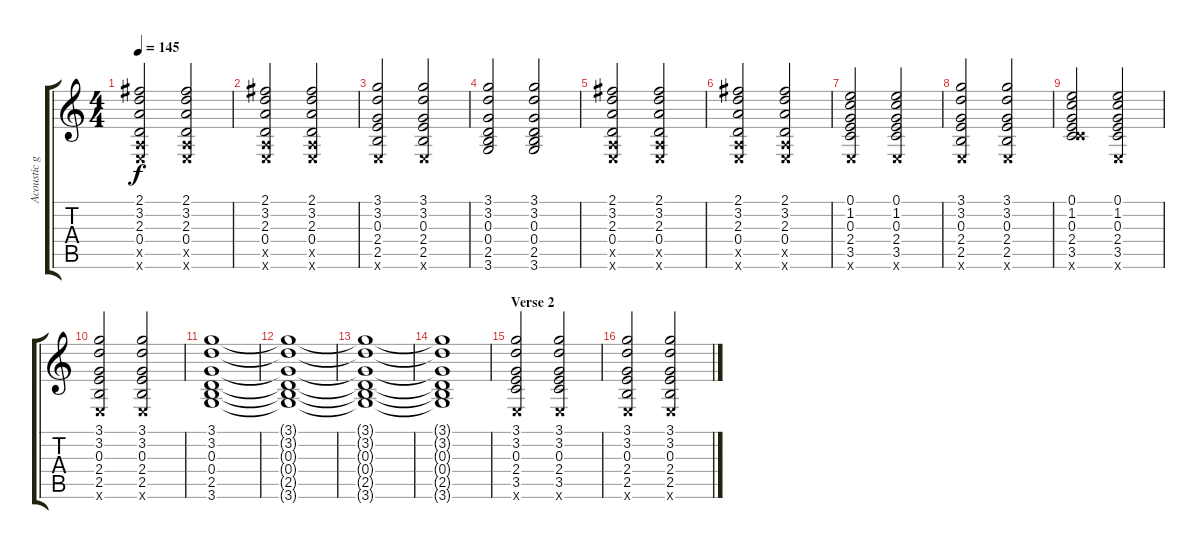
\track ("Acoustic guitar" "Acoustic g") {instrument acousticguitarsteel}
\staff {score tabs}
\tuning (E4 B3 G3 D3 A2 E2) {hide}
\ts (4 4)
\tempo 145
\clef g2
\ks c
(2.1 3.2 2.3 0.4 0.5{x} 0.6{x}).2{dy f} (2.1 3.2 2.3 0.4 0.5{x} 0.6{x}).2 |
(2.1 3.2 2.3 0.4 0.5{x} 0.6{x}).2 (2.1 3.2 2.3 0.4 0.5{x} 0.6{x}).2 |
(3.1 3.2 0.3 2.4 2.5 0.6{x}).2 (3.1 3.2 0.3 2.4 2.5 0.6{x}).2 |
(3.1 3.2 0.3 0.4 2.5 3.6).2 (3.1 3.2 0.3 0.4 2.5 3.6).2 |
(2.1 3.2 2.3 0.4 0.5{x} 0.6{x}).2 (2.1 3.2 2.3 0.4 0.5{x} 0.6{x}).2 |
(2.1 3.2 2.3 0.4 0.5{x} 0.6{x}).2 (2.1 3.2 2.3 0.4 0.5{x} 0.6{x}).2 |
(0.1 1.2 0.3 2.4 3.5 0.6{x}).2 (0.1 1.2 0.3 2.4 3.5 0.6{x}).2 |
(3.1 3.2 0.3 2.4 2.5 0.6{x}).2 (3.1 3.2 0.3 2.4 2.5 0.6{x}).2 |
(0.1 1.2 0.3 2.4 3.5 8.6{x}).2 (0.1 1.2 0.3 2.4 3.5 0.6{x}).2 |
(3.1 3.2 0.3 2.4 2.5 0.6{x}).2 (3.1 3.2 0.3 2.4 2.5 0.6{x}).2 |
(3.1 3.2 0.3 0.4 2.5 3.6).1 |
(3.1{t} 3.2{t} 0.3{t} 0.4{t} 2.5{t} 3.6{t}).1 |
(3.1{t} 3.2{t} 0.3{t} 0.4{t} 2.5{t} 3.6{t}).1 |
(3.1{t} 3.2{t} 0.3{t} 0.4{t} 2.5{t} 3.6{t}).1 |
\section ("" "Verse 2")
(3.1 3.2 0.3 2.4 3.5 0.6{x}).2 (3.1 3.2 0.3 2.4 3.5 0.6{x}).2 |
(3.1 3.2 0.3 2.4 2.5 0.6{x}).2 (3.1 3.2 0.3 2.4 2.5 0.6{x}).2
